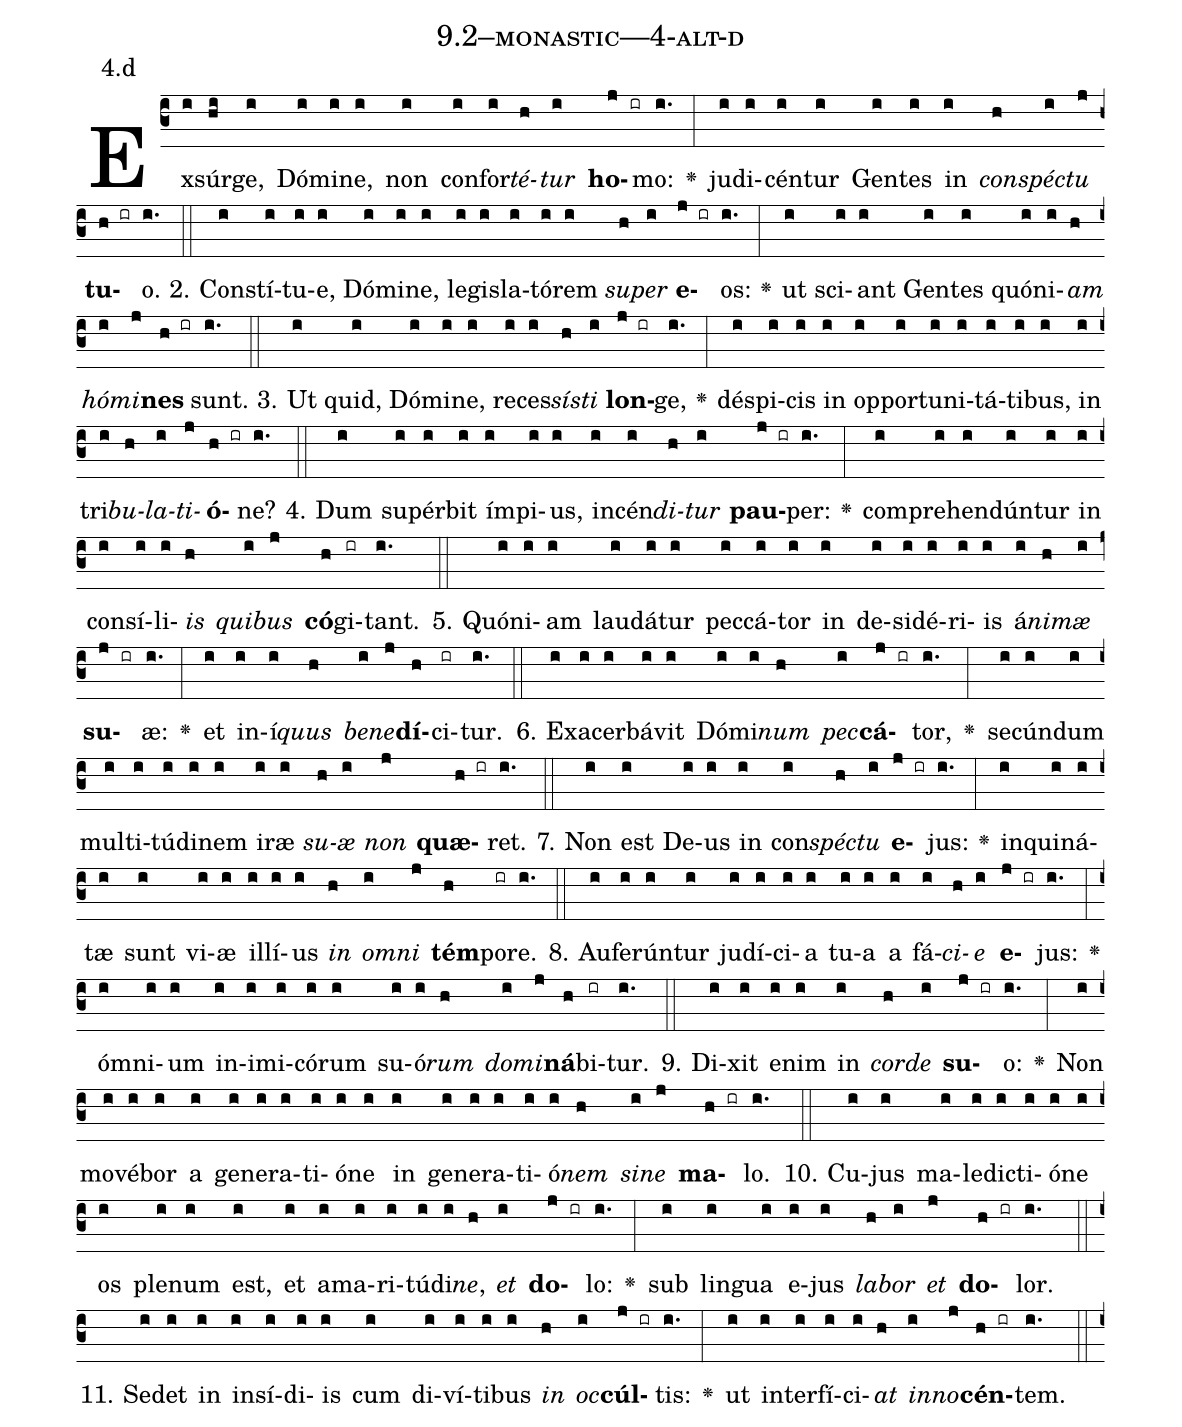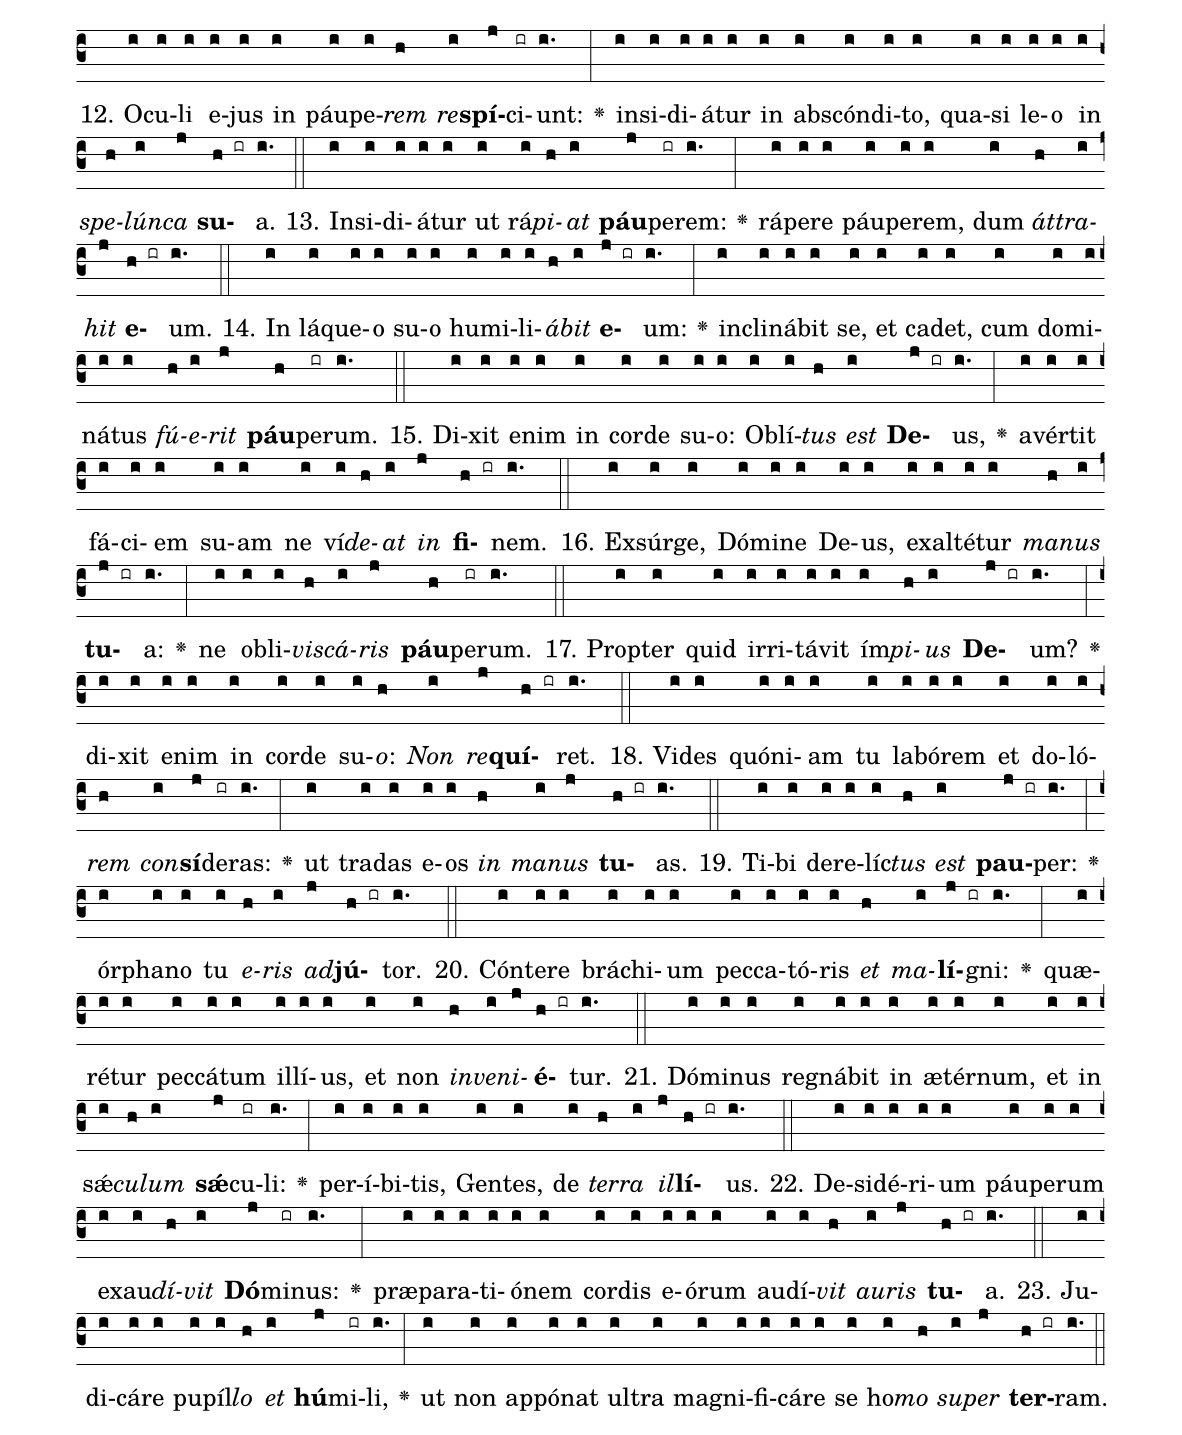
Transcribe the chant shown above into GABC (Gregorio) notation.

name: 9.2--monastic---4-alt-d;
annotation: 4.d;
%%
(c3)Ex(i)súr(hi)ge,(i) Dó(i)mi(i)ne,(i) non(i) con(i)for(i)<i>té</i>(h)<i>tur</i>(i) <b>ho</b>(j ir)mo:(i.) <v>\greheightstar</v>(:) ju(i)di(i)cén(i)tur(i) Gen(i)tes(i) in(i) <i>con</i>(h)<i>spéc</i>(i)<i>tu</i>(j) <b>tu</b>(h ir)o.(i.) (::)
2. Con(i)stí(i)tu(i)e,(i) Dó(i)mi(i)ne,(i) le(i)gis(i)la(i)tó(i)rem(i) <i>su</i>(h)<i>per</i>(i) <b>e</b>(j ir)os:(i.) <v>\greheightstar</v>(:) ut(i) sci(i)ant(i) Gen(i)tes(i) quón(i)i(i)<i>am</i>(h) <i>hó</i>(i)<i>mi</i>(j)<b>nes</b>(h ir) sunt.(i.) (::)
3. Ut(i) quid,(i) Dó(i)mi(i)ne,(i) re(i)ces(i)<i>sís</i>(h)<i>ti</i>(i) <b>lon</b>(j ir)ge,(i.) <v>\greheightstar</v>(:) dé(i)spi(i)cis(i) in(i) op(i)por(i)tu(i)ni(i)tá(i)ti(i)bus,(i) in(i) tri(i)<i>bu</i>(h)<i>la</i>(i)<i>ti</i>(j)<b>ó</b>(h ir)ne?(i.) (::)
4. Dum(i) su(i)pér(i)bit(i) ím(i)pi(i)us,(i) in(i)cén(i)<i>di</i>(h)<i>tur</i>(i) <b>pau</b>(j ir)per:(i.) <v>\greheightstar</v>(:) com(i)pre(i)hen(i)dún(i)tur(i) in(i) con(i)sí(i)li(i)<i>is</i>(h) <i>qui</i>(i)<i>bus</i>(j) <b>có</b>(h)gi(ir)tant.(i.) (::)
5. Quón(i)i(i)am(i) lau(i)dá(i)tur(i) pec(i)cá(i)tor(i) in(i) de(i)si(i)dé(i)ri(i)is(i) á(i)<i>ni</i>(h)<i>mæ</i>(i) <b>su</b>(j ir)æ:(i.) <v>\greheightstar</v>(:) et(i) in(i)í(i)<i>quus</i>(h) <i>be</i>(i)<i>ne</i>(j)<b>dí</b>(h)ci(ir)tur.(i.) (::)
6. Ex(i)a(i)cer(i)bá(i)vit(i) Dó(i)mi(i)<i>num</i>(h) <i>pec</i>(i)<b>cá</b>(j ir)tor,(i.) <v>\greheightstar</v>(:) se(i)cún(i)dum(i) mul(i)ti(i)tú(i)di(i)nem(i) i(i)ræ(i) <i>su</i>(h)<i>æ</i>(i) <i>non</i>(j) <b>quæ</b>(h ir)ret.(i.) (::)
7. Non(i) est(i) De(i)us(i) in(i) con(i)<i>spéc</i>(h)<i>tu</i>(i) <b>e</b>(j ir)jus:(i.) <v>\greheightstar</v>(:) in(i)qui(i)ná(i)tæ(i) sunt(i) vi(i)æ(i) il(i)lí(i)us(i) <i>in</i>(h) <i>om</i>(i)<i>ni</i>(j) <b>tém</b>(h)po(ir)re.(i.) (::)
8. Au(i)fe(i)rún(i)tur(i) ju(i)dí(i)ci(i)a(i) tu(i)a(i) a(i) fá(i)<i>ci</i>(h)<i>e</i>(i) <b>e</b>(j ir)jus:(i.) <v>\greheightstar</v>(:) óm(i)ni(i)um(i) in(i)i(i)mi(i)có(i)rum(i) su(i)ó(i)<i>rum</i>(h) <i>do</i>(i)<i>mi</i>(j)<b>ná</b>(h)bi(ir)tur.(i.) (::)
9. Di(i)xit(i) e(i)nim(i) in(i) <i>cor</i>(h)<i>de</i>(i) <b>su</b>(j ir)o:(i.) <v>\greheightstar</v>(:) Non(i) mo(i)vé(i)bor(i) a(i) ge(i)ne(i)ra(i)ti(i)ó(i)ne(i) in(i) ge(i)ne(i)ra(i)ti(i)ó(i)<i>nem</i>(h) <i>si</i>(i)<i>ne</i>(j) <b>ma</b>(h ir)lo.(i.) (::)
10. Cu(i)jus(i) ma(i)le(i)dic(i)ti(i)ó(i)ne(i) os(i) ple(i)num(i) est,(i) et(i) a(i)ma(i)ri(i)tú(i)di(i)<i>ne</i>,(h) <i>et</i>(i) <b>do</b>(j ir)lo:(i.) <v>\greheightstar</v>(:) sub(i) lin(i)gua(i) e(i)jus(i) <i>la</i>(h)<i>bor</i>(i) <i>et</i>(j) <b>do</b>(h ir)lor.(i.) (::)
11. Se(i)det(i) in(i) in(i)sí(i)di(i)is(i) cum(i) di(i)ví(i)ti(i)bus(i) <i>in</i>(h) <i>oc</i>(i)<b>cúl</b>(j ir)tis:(i.) <v>\greheightstar</v>(:) ut(i) in(i)ter(i)fí(i)ci(i)<i>at</i>(h) <i>in</i>(i)<i>no</i>(j)<b>cén</b>(h ir)tem.(i.) (::)
12. O(i)cu(i)li(i) e(i)jus(i) in(i) páu(i)pe(i)<i>rem</i>(h) <i>re</i>(i)<b>spí</b>(j)ci(ir)unt:(i.) <v>\greheightstar</v>(:) in(i)si(i)di(i)á(i)tur(i) in(i) abs(i)cón(i)di(i)to,(i) qua(i)si(i) le(i)o(i) in(i) <i>spe</i>(h)<i>lún</i>(i)<i>ca</i>(j) <b>su</b>(h ir)a.(i.) (::)
13. In(i)si(i)di(i)á(i)tur(i) ut(i) rá(i)<i>pi</i>(h)<i>at</i>(i) <b>páu</b>(j)pe(ir)rem:(i.) <v>\greheightstar</v>(:) rá(i)pe(i)re(i) páu(i)pe(i)rem,(i) dum(i) <i>át</i>(h)<i>tra</i>(i)<i>hit</i>(j) <b>e</b>(h ir)um.(i.) (::)
14. In(i) lá(i)que(i)o(i) su(i)o(i) hu(i)mi(i)li(i)<i>á</i>(h)<i>bit</i>(i) <b>e</b>(j ir)um:(i.) <v>\greheightstar</v>(:) in(i)cli(i)ná(i)bit(i) se,(i) et(i) ca(i)det,(i) cum(i) do(i)mi(i)ná(i)tus(i) <i>fú</i>(h)<i>e</i>(i)<i>rit</i>(j) <b>páu</b>(h)pe(ir)rum.(i.) (::)
15. Di(i)xit(i) e(i)nim(i) in(i) cor(i)de(i) su(i)o:(i) Ob(i)lí(i)<i>tus</i>(h) <i>est</i>(i) <b>De</b>(j ir)us,(i.) <v>\greheightstar</v>(:) a(i)vér(i)tit(i) fá(i)ci(i)em(i) su(i)am(i) ne(i) ví(i)<i>de</i>(h)<i>at</i>(i) <i>in</i>(j) <b>fi</b>(h ir)nem.(i.) (::)
16. Ex(i)súr(i)ge,(i) Dó(i)mi(i)ne(i) De(i)us,(i) ex(i)al(i)té(i)tur(i) <i>ma</i>(h)<i>nus</i>(i) <b>tu</b>(j ir)a:(i.) <v>\greheightstar</v>(:) ne(i) ob(i)li(i)<i>vis</i>(h)<i>cá</i>(i)<i>ris</i>(j) <b>páu</b>(h)pe(ir)rum.(i.) (::)
17. Prop(i)ter(i) quid(i) ir(i)ri(i)tá(i)vit(i) ím(i)<i>pi</i>(h)<i>us</i>(i) <b>De</b>(j ir)um?(i.) <v>\greheightstar</v>(:) di(i)xit(i) e(i)nim(i) in(i) cor(i)de(i) su(i)<i>o</i>:(h) <i>Non</i>(i) <i>re</i>(j)<b>quí</b>(h ir)ret.(i.) (::)
18. Vi(i)des(i) quón(i)i(i)am(i) tu(i) la(i)bó(i)rem(i) et(i) do(i)ló(i)<i>rem</i>(h) <i>con</i>(i)<b>sí</b>(j)de(ir)ras:(i.) <v>\greheightstar</v>(:) ut(i) tra(i)das(i) e(i)os(i) <i>in</i>(h) <i>ma</i>(i)<i>nus</i>(j) <b>tu</b>(h ir)as.(i.) (::)
19. Ti(i)bi(i) de(i)re(i)líc(i)<i>tus</i>(h) <i>est</i>(i) <b>pau</b>(j ir)per:(i.) <v>\greheightstar</v>(:) ór(i)pha(i)no(i) tu(i) <i>e</i>(h)<i>ris</i>(i) <i>ad</i>(j)<b>jú</b>(h ir)tor.(i.) (::)
20. Cón(i)te(i)re(i) brá(i)chi(i)um(i) pec(i)ca(i)tó(i)ris(i) <i>et</i>(h) <i>ma</i>(i)<b>lí</b>(j ir)gni:(i.) <v>\greheightstar</v>(:) quæ(i)ré(i)tur(i) pec(i)cá(i)tum(i) il(i)lí(i)us,(i) et(i) non(i) <i>in</i>(h)<i>ve</i>(i)<i>ni</i>(j)<b>é</b>(h ir)tur.(i.) (::)
21. Dó(i)mi(i)nus(i) re(i)gná(i)bit(i) in(i) æ(i)tér(i)num,(i) et(i) in(i) sǽ(i)<i>cu</i>(h)<i>lum</i>(i) <b>sǽ</b>(j)cu(ir)li:(i.) <v>\greheightstar</v>(:) per(i)í(i)bi(i)tis,(i) Gen(i)tes,(i) de(i) <i>ter</i>(h)<i>ra</i>(i) <i>il</i>(j)<b>lí</b>(h ir)us.(i.) (::)
22. De(i)si(i)dé(i)ri(i)um(i) páu(i)pe(i)rum(i) ex(i)au(i)<i>dí</i>(h)<i>vit</i>(i) <b>Dó</b>(j)mi(ir)nus:(i.) <v>\greheightstar</v>(:) præ(i)pa(i)ra(i)ti(i)ó(i)nem(i) cor(i)dis(i) e(i)ó(i)rum(i) au(i)dí(i)<i>vit</i>(h) <i>au</i>(i)<i>ris</i>(j) <b>tu</b>(h ir)a.(i.) (::)
23. Ju(i)di(i)cá(i)re(i) pu(i)píl(i)<i>lo</i>(h) <i>et</i>(i) <b>hú</b>(j)mi(ir)li,(i.) <v>\greheightstar</v>(:) ut(i) non(i) ap(i)pó(i)nat(i) ul(i)tra(i) ma(i)gni(i)fi(i)cá(i)re(i) se(i) ho(i)<i>mo</i>(h) <i>su</i>(i)<i>per</i>(j) <b>ter</b>(h ir)ram.(i.) (::)
